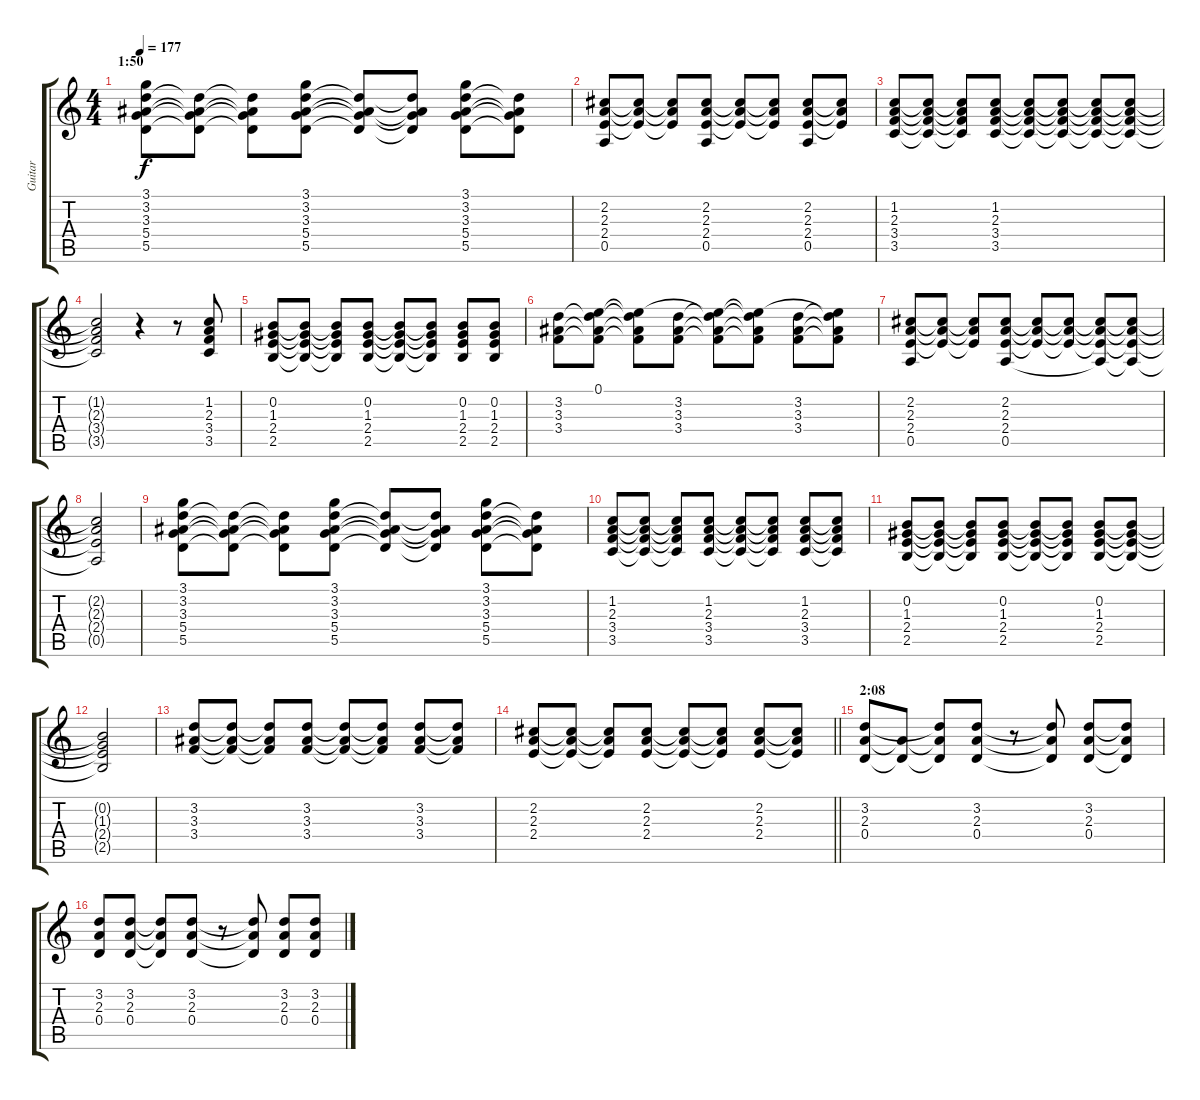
\track ("Guitar" "Guitar") {instrument electricguitarclean}
\staff {score tabs}
\tuning (E4 B3 G3 D3 A2 E2) {hide}
\ts (4 4)
\section ("" "1:50")
\tempo 177
\clef g2
\ks c
(3.1 3.2 3.3 5.4 5.5).8{dy f} (3.2{t} 3.3{t} 5.4{t} 5.5{t}).8 (3.2{t} 3.3{t} 5.4{t} 5.5{t}).8 (3.1 3.2 3.3 5.4 5.5).8 (3.2{t} 3.3{t} 5.4{t} 5.5{t}).8 (3.2{t} 3.3{t} 5.4{t} 5.5{t}).8 (3.1 3.2 3.3 5.4 5.5).8 (3.2{t} 3.3{t} 5.4{t} 5.5{t}).8 |
(2.2 2.3 2.4 0.5).8 (2.2{t} 2.3{t} 2.4{t}).8 (2.2{t} 2.3{t} 2.4{t}).8 (2.2 2.3 2.4 0.5).8 (2.2{t} 2.3{t} 2.4{t}).8 (2.2{t} 2.3{t} 2.4{t}).8 (2.2 2.3 2.4 0.5).8 (2.2{t} 2.3{t} 2.4{t}).8 |
(1.2 2.3 3.4 3.5).8 (1.2{t} 2.3{t} 3.4{t} 3.5{t}).8 (1.2{t} 2.3{t} 3.4{t} 3.5{t}).8 (1.2 2.3 3.4 3.5).8 (1.2{t} 2.3{t} 3.4{t} 3.5{t}).8 (1.2{t} 2.3{t} 3.4{t} 3.5{t}).8 (1.2{t} 2.3{t} 3.4{t} 3.5{t}).8 (1.2{t} 2.3{t} 3.4{t} 3.5{t}).8 |
(1.2{t} 2.3{t} 3.4{t} 3.5{t}).2 r.4 r.8 (1.2 2.3 3.4 3.5).8 |
(0.2 1.3 2.4 2.5).8 (0.2{t} 1.3{t} 2.4{t} 2.5{t}).8 (0.2{t} 1.3{t} 2.4{t} 2.5{t}).8 (0.2 1.3 2.4 2.5).8 (0.2{t} 1.3{t} 2.4{t} 2.5{t}).8 (0.2{t} 1.3{t} 2.4{t} 2.5{t}).8 (0.2 1.3 2.4 2.5).8 (0.2 1.3 2.4 2.5).8 |
(3.2 3.3 3.4).8 (0.1 3.2{t} 3.3{t} 3.4{t}).8 (0.1{t} 3.2{t} 3.3{t} 3.4{t}).8 (3.2 3.3 3.4).8 (0.1{t} 3.2{t} 3.3{t} 3.4{t}).8 (0.1{t} 3.2{t} 3.3{t} 3.4{t}).8 (3.2 3.3 3.4).8 (0.1{t} 3.2{t} 3.3{t} 3.4{t}).8 |
(2.2 2.3 2.4 0.5).8 (2.2{t} 2.3{t} 2.4{t}).8 (2.2{t} 2.3{t} 2.4{t}).8 (2.2 2.3 2.4 0.5).8 (2.2{t} 2.3{t} 2.4{t}).8 (2.2{t} 2.3{t} 2.4{t}).8 (2.2{t} 2.3{t} 2.4{t} 0.5{t}).8 (2.2{t} 2.3{t} 2.4{t} 0.5{t}).8 |
(2.2{t} 2.3{t} 2.4{t} 0.5{t}).2 |
(3.1 3.2 3.3 5.4 5.5).8 (3.2{t} 3.3{t} 5.4{t} 5.5{t}).8 (3.2{t} 3.3{t} 5.4{t} 5.5{t}).8 (3.1 3.2 3.3 5.4 5.5).8 (3.2{t} 3.3{t} 5.4{t} 5.5{t}).8 (3.2{t} 3.3{t} 5.4{t} 5.5{t}).8 (3.1 3.2 3.3 5.4 5.5).8 (3.2{t} 3.3{t} 5.4{t} 5.5{t}).8 |
(1.2 2.3 3.4 3.5).8 (1.2{t} 2.3{t} 3.4{t} 3.5{t}).8 (1.2{t} 2.3{t} 3.4{t} 3.5{t}).8 (1.2 2.3 3.4 3.5).8 (1.2{t} 2.3{t} 3.4{t} 3.5{t}).8 (1.2{t} 2.3{t} 3.4{t} 3.5{t}).8 (1.2 2.3 3.4 3.5).8 (1.2{t} 2.3{t} 3.4{t} 3.5{t}).8 |
(0.2 1.3 2.4 2.5).8 (0.2{t} 1.3{t} 2.4{t} 2.5{t}).8 (0.2{t} 1.3{t} 2.4{t} 2.5{t}).8 (0.2 1.3 2.4 2.5).8 (0.2{t} 1.3{t} 2.4{t} 2.5{t}).8 (0.2{t} 1.3{t} 2.4{t} 2.5{t}).8 (0.2 1.3 2.4 2.5).8 (0.2{t} 1.3{t} 2.4{t} 2.5{t}).8 |
(0.2{t} 1.3{t} 2.4{t} 2.5{t}).2 |
(3.2 3.3 3.4).8 (3.2{t} 3.3{t} 3.4{t}).8 (3.2{t} 3.3{t} 3.4{t}).8 (3.2 3.3 3.4).8 (3.2{t} 3.3{t} 3.4{t}).8 (3.2{t} 3.3{t} 3.4{t}).8 (3.2 3.3 3.4).8 (3.2{t} 3.3{t} 3.4{t}).8 |
\barLineRight lightlight
(2.2 2.3 2.4).8 (2.2{t} 2.3{t} 2.4{t}).8 (2.2{t} 2.3{t} 2.4{t}).8 (2.2 2.3 2.4).8 (2.2{t} 2.3{t} 2.4{t}).8 (2.2{t} 2.3{t} 2.4{t}).8 (2.2 2.3 2.4).8 (2.2{t} 2.3{t} 2.4{t}).8 |
\section ("" "2:08")
(3.2 2.3 0.4).8 (2.3{t} 0.4{t}).8 (3.2{t} 2.3{t} 0.4{t}).8 (3.2 2.3 0.4).8 r.8 (3.2{t} 2.3{t} 0.4{t}).8 (3.2 2.3 0.4).8 (3.2{t} 2.3{t} 0.4{t}).8 |
(3.2 2.3 0.4).8 (3.2 2.3 0.4).8 (3.2{t} 2.3{t} 0.4{t}).8 (3.2 2.3 0.4).8 r.8 (3.2{t} 2.3{t} 0.4{t}).8 (3.2 2.3 0.4).8 (3.2 2.3 0.4).8
